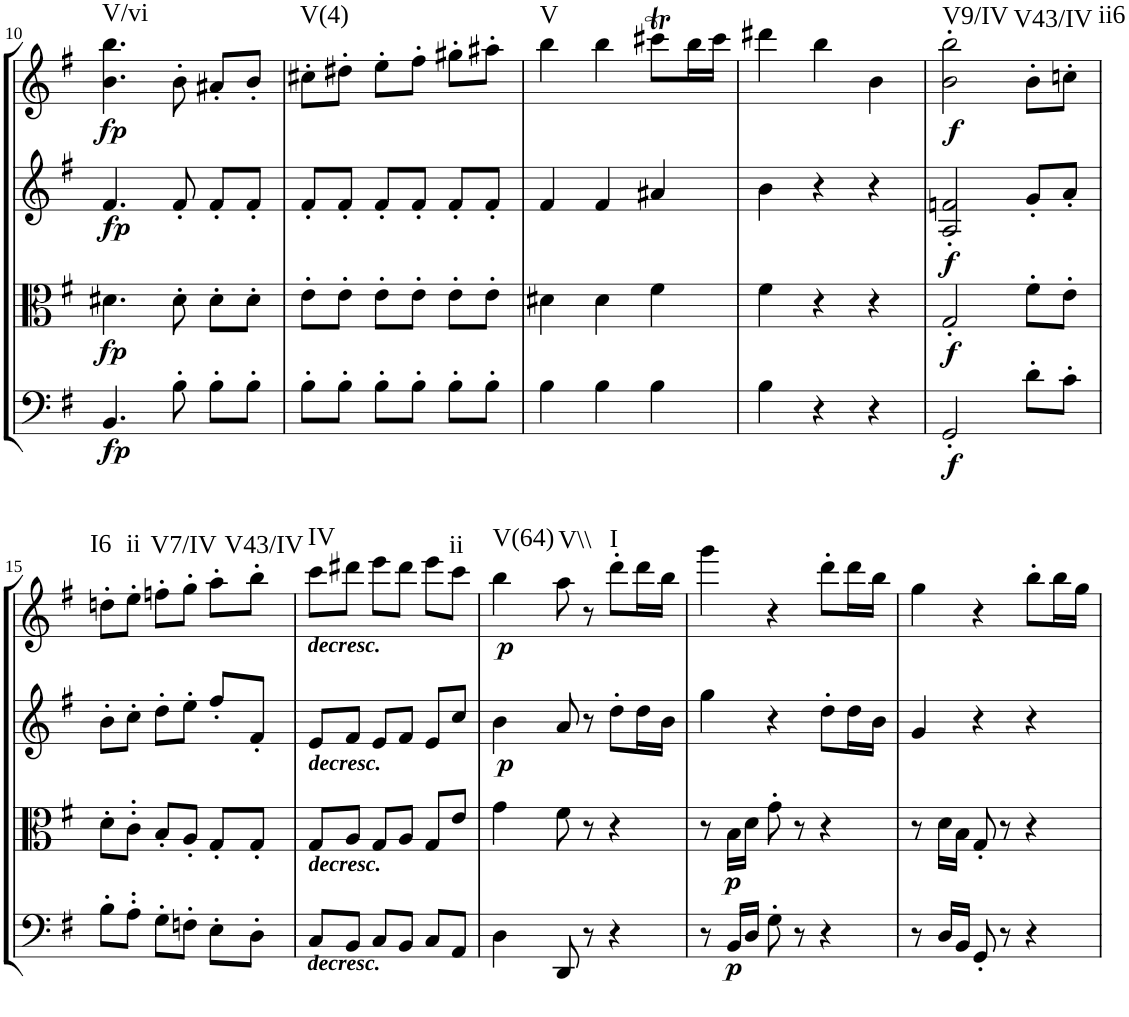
**kern	**dynam	**kern	**dynam	**kern	**dynam	**kern	**dynam	**harte
*part4	*part4	*part3	*part3	*part2	*part2	*part1	*part1	*part1
*staff4	*staff4	*staff3	*staff3	*staff2	*staff2	*staff1	*staff1	*
*I"Cello	*	*I"Viola	*	*I"2nd Violin	*	*I"1st Violin	*	*
*	*	*I'Vla	*	*I'Vln	*	*I'Vln	*	*
!!LO:PB:g=z
*clefF4	*	*clefC3	*	*clefG2	*	*clefG2	*	*
*k[f#]	*	*k[f#]	*	*k[f#]	*	*k[f#]	*	*
*G:	*	*G:	*	*G:	*	*G:	*	*
*M3/4	*	*M3/4	*	*M3/4	*	*M3/4	*	*
=10	=10	=10	=10	=10	=10	=10	=10	=10
!	!LO:DY:b	!	!LO:DY:b	!	!LO:DY:b	!	!LO:DY:b	!LO:H:kt=V/vi
4.BB/	fp	4.d#X\	fp	4.f#/	fp	4.b\ 4.bb\	fp	N
8B'\	.	8d#'\	.	8f#'/	.	8b'\	.	.
8B'\L	.	8d#'\L	.	8f#'/L	.	8a#X'/L	.	.
8B'\J	.	8d#'\J	.	8f#'/J	.	8b'/J	.	.
=11	=11	=11	=11	=11	=11	=11	=11	=11
!	!	!	!	!	!	!	!	!LO:H:kt=V(4)
8B'\L	.	8e'\L	.	8f#'/L	.	8cc#X'\L	.	N
8B'\J	.	8e'\J	.	8f#'/J	.	8dd#X'\J	.	.
8B'\L	.	8e'\L	.	8f#'/L	.	8ee'\L	.	.
8B'\J	.	8e'\J	.	8f#'/J	.	8ff#'\J	.	.
8B'\L	.	8e'\L	.	8f#'/L	.	8gg#X'\L	.	.
8B'\J	.	8e'\J	.	8f#'/J	.	8aa#X'\J	.	.
=12	=12	=12	=12	=12	=12	=12	=12	=12
!	!	!	!	!	!	!	!	!LO:H:kt=V
4B\	.	4d#X\	.	4f#/	.	4bb\	.	N
4B\	.	4d#\	.	4f#/	.	4bb\	.	.
4B\	.	4f#\	.	4a#X/	.	8ccc#Xt\L	.	.
.	.	.	.	.	.	16bb\L	.	.
.	.	.	.	.	.	16ccc#\JJ	.	.
=13	=13	=13	=13	=13	=13	=13	=13	=13
4B\	.	4f#\	.	4b\	.	4ddd#X\	.	.
4r	.	4r	.	4r	.	4bb\	.	.
4r	.	4r	.	4r	.	4b\	.	.
=14	=14	=14	=14	=14	=14	=14	=14	=14
!	!LO:DY:b	!	!LO:DY:a	!	!	!	!	!
!	!	!	!LO:DY:n=1:b	!	!	!	!LO:DY:b	!LO:H:kt=V9/IV
2GG'/	f	2G'/	f f	2A/' 2fn/'	.	2b\' 2bb\'	f	N
!	!	!	!	!	!	!	!	!LO:H:kt=V43/IV
8d'\L	.	8f#'\L	.	8g'/L	.	8b'\L	.	N
!	!	!	!	!	!	!	!	!LO:H:kt=ii6
8c'\J	.	8e'\J	.	8a'/J	.	8ccn'\J	.	N
!!LO:LB:g=z
=15	=15	=15	=15	=15	=15	=15	=15	=15
!	!	!	!	!	!	!	!	!LO:H:kt=I6
8B'\L	.	8d'\L	.	8b'\L	.	8ddn'\L	.	N
!	!	!	!	!	!	!	!	!LO:H:kt=ii
8A''\J	.	8c''\J	.	8cc'\J	.	8ee'\J	.	N
!	!	!	!	!	!	!	!	!LO:H:kt=V7/IV
8G'\L	.	8B'/L	.	8dd'\L	.	8ffn'\L	.	N
8Fn'\J	.	8A'/J	.	8ee'\J	.	8gg'\J	.	.
8E'\L	.	8G'/L	.	8ff#'/L	.	8aa'\L	.	.
!	!	!	!	!	!	!	!	!LO:H:kt=V43/IV
8D'\J	.	8G'/J	.	8f#'/J	.	8bb'\J	.	N
=16	=16	=16	=16	=16	=16	=16	=16	=16
!	!	!	!	!	!	!LO:TX:a:Bi:t=decresc.	!	!
!	!	!	!	!LO:TX:b:Bi:t=decresc.	!	!	!	!
!	!	!LO:TX:b:Bi:t=decresc.	!	!	!	!	!	!
!LO:TX:a:Bi:t=decresc.	!	!	!	!	!	!	!	!LO:H:kt=IV
8C/L	.	8G/L	.	8e/L	.	8ccc\L	.	N
8BB/J	.	8A/J	.	8f#/J	.	8ddd#X\J	.	.
8C/L	.	8G/L	.	8e/L	.	8eee\L	.	.
8BB/J	.	8A/J	.	8f#/J	.	8ddd#\J	.	.
8C/L	.	8G/L	.	8e/L	.	8eee\L	.	.
!	!	!	!	!	!	!	!	!LO:H:kt=ii
8AA/J	.	8e/J	.	8cc/J	.	8ccc\J	.	N
=17	=17	=17	=17	=17	=17	=17	=17	=17
!	!	!	!	!	!LO:DY:b	!	!LO:DY:b	!LO:H:kt=V(64)
4D\	.	4g\	.	4b\	p	4bb\	p	N
!	!	!	!	!	!	!	!	!LO:H:kt=V\\
8DD/	.	8f#\	.	8a/	.	8aa\	.	N
8r	.	8r	.	8r	.	8r	.	.
!	!	!	!	!	!	!	!	!LO:H:kt=I
4r	.	4r	.	8dd'\L	.	8ddd'\L	.	N
.	.	.	.	16dd\L	.	16ddd\L	.	.
.	.	.	.	16b\JJ	.	16bb\JJ	.	.
=18	=18	=18	=18	=18	=18	=18	=18	=18
8r	.	8r	.	4gg\	.	4ggg\	.	.
!	!LO:DY:b	!	!LO:DY:b	!	!	!	!	!
16BB/LL	p	16B\LL	p	.	.	.	.	.
16D/JJ	.	16d\JJ	.	.	.	.	.	.
8G'\	.	8g'\	.	4r	.	4r	.	.
8r	.	8r	.	.	.	.	.	.
4r	.	4r	.	8dd'\L	.	8ddd'\L	.	.
.	.	.	.	16dd\L	.	16ddd\L	.	.
.	.	.	.	16b\JJ	.	16bb\JJ	.	.
=19	=19	=19	=19	=19	=19	=19	=19	=19
8r	.	8r	.	4g/	.	4gg\	.	.
16D/LL	.	16d\LL	.	.	.	.	.	.
16BB/JJ	.	16B\JJ	.	.	.	.	.	.
8GG'/	.	8G'/	.	4r	.	4r	.	.
8r	.	8r	.	.	.	.	.	.
4r	.	4r	.	4r	.	8bb'\L	.	.
.	.	.	.	.	.	16bb\L	.	.
.	.	.	.	.	.	16gg\JJ	.	.
=	=	=	=	=	=	=	=	=
*-	*-	*-	*-	*-	*-	*-	*-	*-
